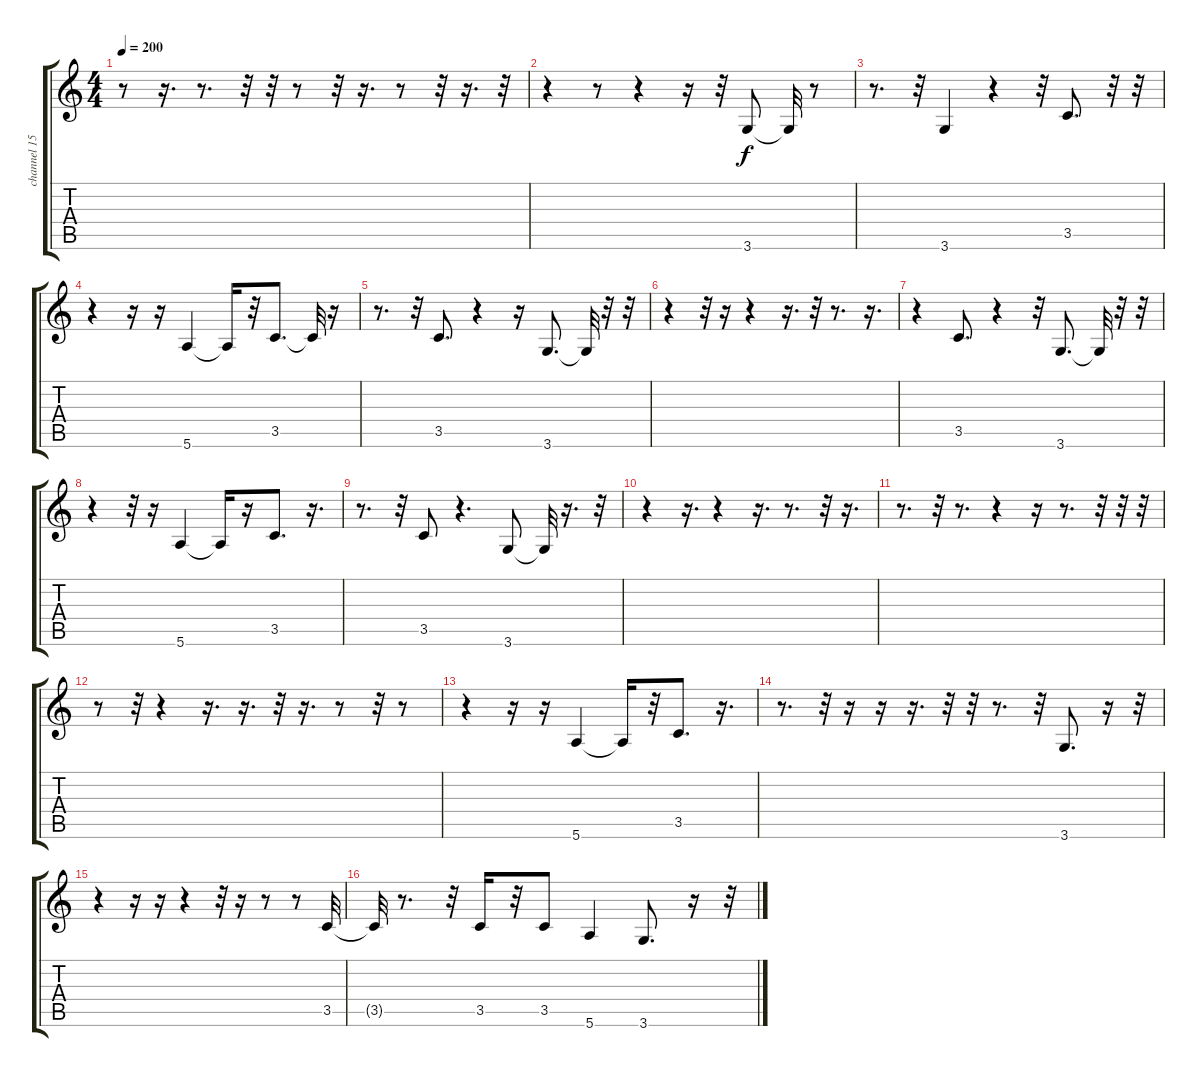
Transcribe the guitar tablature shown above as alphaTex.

\track ("channel 15          " "channel 15") {instrument fretlessbass}
\staff {score tabs}
\tuning (E4 B3 G3 D3 A2 E2) {hide}
\ts (4 4)
\tempo 200
\clef g2
\ks c
r.8{dy f} r.16{d} r.8{d} r.32 r.32 r.8 r.32 r.16{d} r.8 r.32 r.16{d} r.32 |
r.4 r.8 r.4 r.16 r.32 3.6.8 3.6{t}.32 r.8 |
r.8{d} r.32 3.6.4 r.4 r.32 3.5.8{d} r.32 r.32 |
r.4 r.16 r.16 5.6.4 5.6{t}.16 r.32 3.5.8{d} 3.5{t}.32 r.16 |
r.8{d} r.32 3.5.8{d} r.4 r.16 3.6.8{d} 3.6{t}.32 r.32 r.32 |
r.4 r.32 r.16 r.4 r.16{d} r.32 r.8{d} r.16{d} |
r.4 3.5.8{d} r.4 r.32 3.6.8{d} 3.6{t}.32 r.32 r.32 |
r.4 r.32 r.16 5.6.4 5.6{t}.16 r.16 3.5.8{d} r.16{d} |
r.8{d} r.32 3.5.8 r.4{d} 3.6.8 3.6{t}.32 r.16{d} r.32 |
r.4 r.16{d} r.4 r.16{d} r.8{d} r.32 r.16{d} |
r.8{d} r.32 r.8{d} r.4 r.16 r.8{d} r.32 r.32 r.32 |
r.8 r.32 r.4 r.16{d} r.16{d} r.32 r.16{d} r.8 r.32 r.8 |
r.4 r.16 r.16 5.6.4 5.6{t}.16 r.32 3.5.8{d} r.16{d} |
r.8{d} r.32 r.16 r.16 r.16{d} r.32 r.32 r.8{d} r.32 3.6.8{d} r.16 r.32 |
r.4 r.16 r.16 r.4 r.32 r.16 r.8 r.8 3.5.32 |
3.5{t}.32 r.8{d} r.32 3.5.16 r.32 3.5.8 5.6.4 3.6.8{d} r.16 r.32
